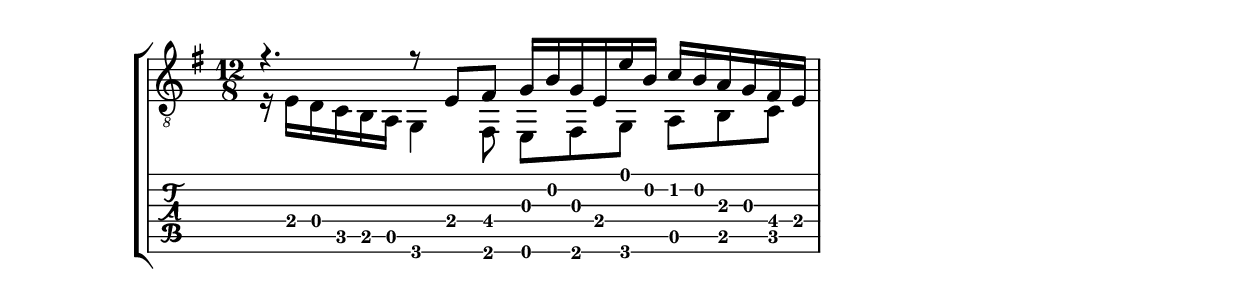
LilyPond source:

%% Do not edit this file; it is automatically
%% generated from LSR http://lsr.dsi.unimi.it
%% This file is in the public domain.
\version "2.13.10"

\header {
  lsrtags = "fretted-strings"

%% Translation of GIT committish: b2d4318d6c53df8469dfa4da09b27c15a374d0ca
  texidoces = "
La polifonía se crea de la misma forma en un @code{TabStaff} que
en una pauta normal.

"
  doctitlees = "Polifonía en tablaturas"

%% Translation of GIT committish: d96023d8792c8af202c7cb8508010c0d3648899d
  texidocde = "
Polyphonie kann in einer Tabulatur (@code{TabStaff}) genauso wie in einem
normalen Notensystem erstellt werden.

"
  doctitlede = "Polyphonie in einer Tabulatur"
%% Translation of GIT committish: 3f880f886831b8c72c9e944b3872458c30c6c839

  texidocfr = "
Une section polyphonique s'obtient dans un @code{TabStaff} de la
même manière que dans une portée normale.

"
  doctitlefr = "Polyphonie en mode tablature"


  texidoc = "
Polyphony is created the same way in a @code{TabStaff} as in a regular
staff.

"
  doctitle = "Polyphony in tablature"
} % begin verbatim

upper = \relative c' {
  \time 12/8
  \key e \minor
  \voiceOne
  r4. r8 e, fis g16 b g e e' b c b a g fis e
}

lower = \relative c {
  \key e \minor
  \voiceTwo
  r16 e d c b a g4 fis8 e fis g a b c
}

\score {
  <<
    \new StaffGroup = "tab with traditional" <<
      \new Staff = "guitar traditional" <<
        \clef "treble_8"
        \context Voice = "upper" \upper
        \context Voice = "lower" \lower
      >>
      \new TabStaff = "guitar tab" <<
        \context TabVoice = "upper" \upper
        \context TabVoice = "lower" \lower
      >>
    >>
  >>
}

